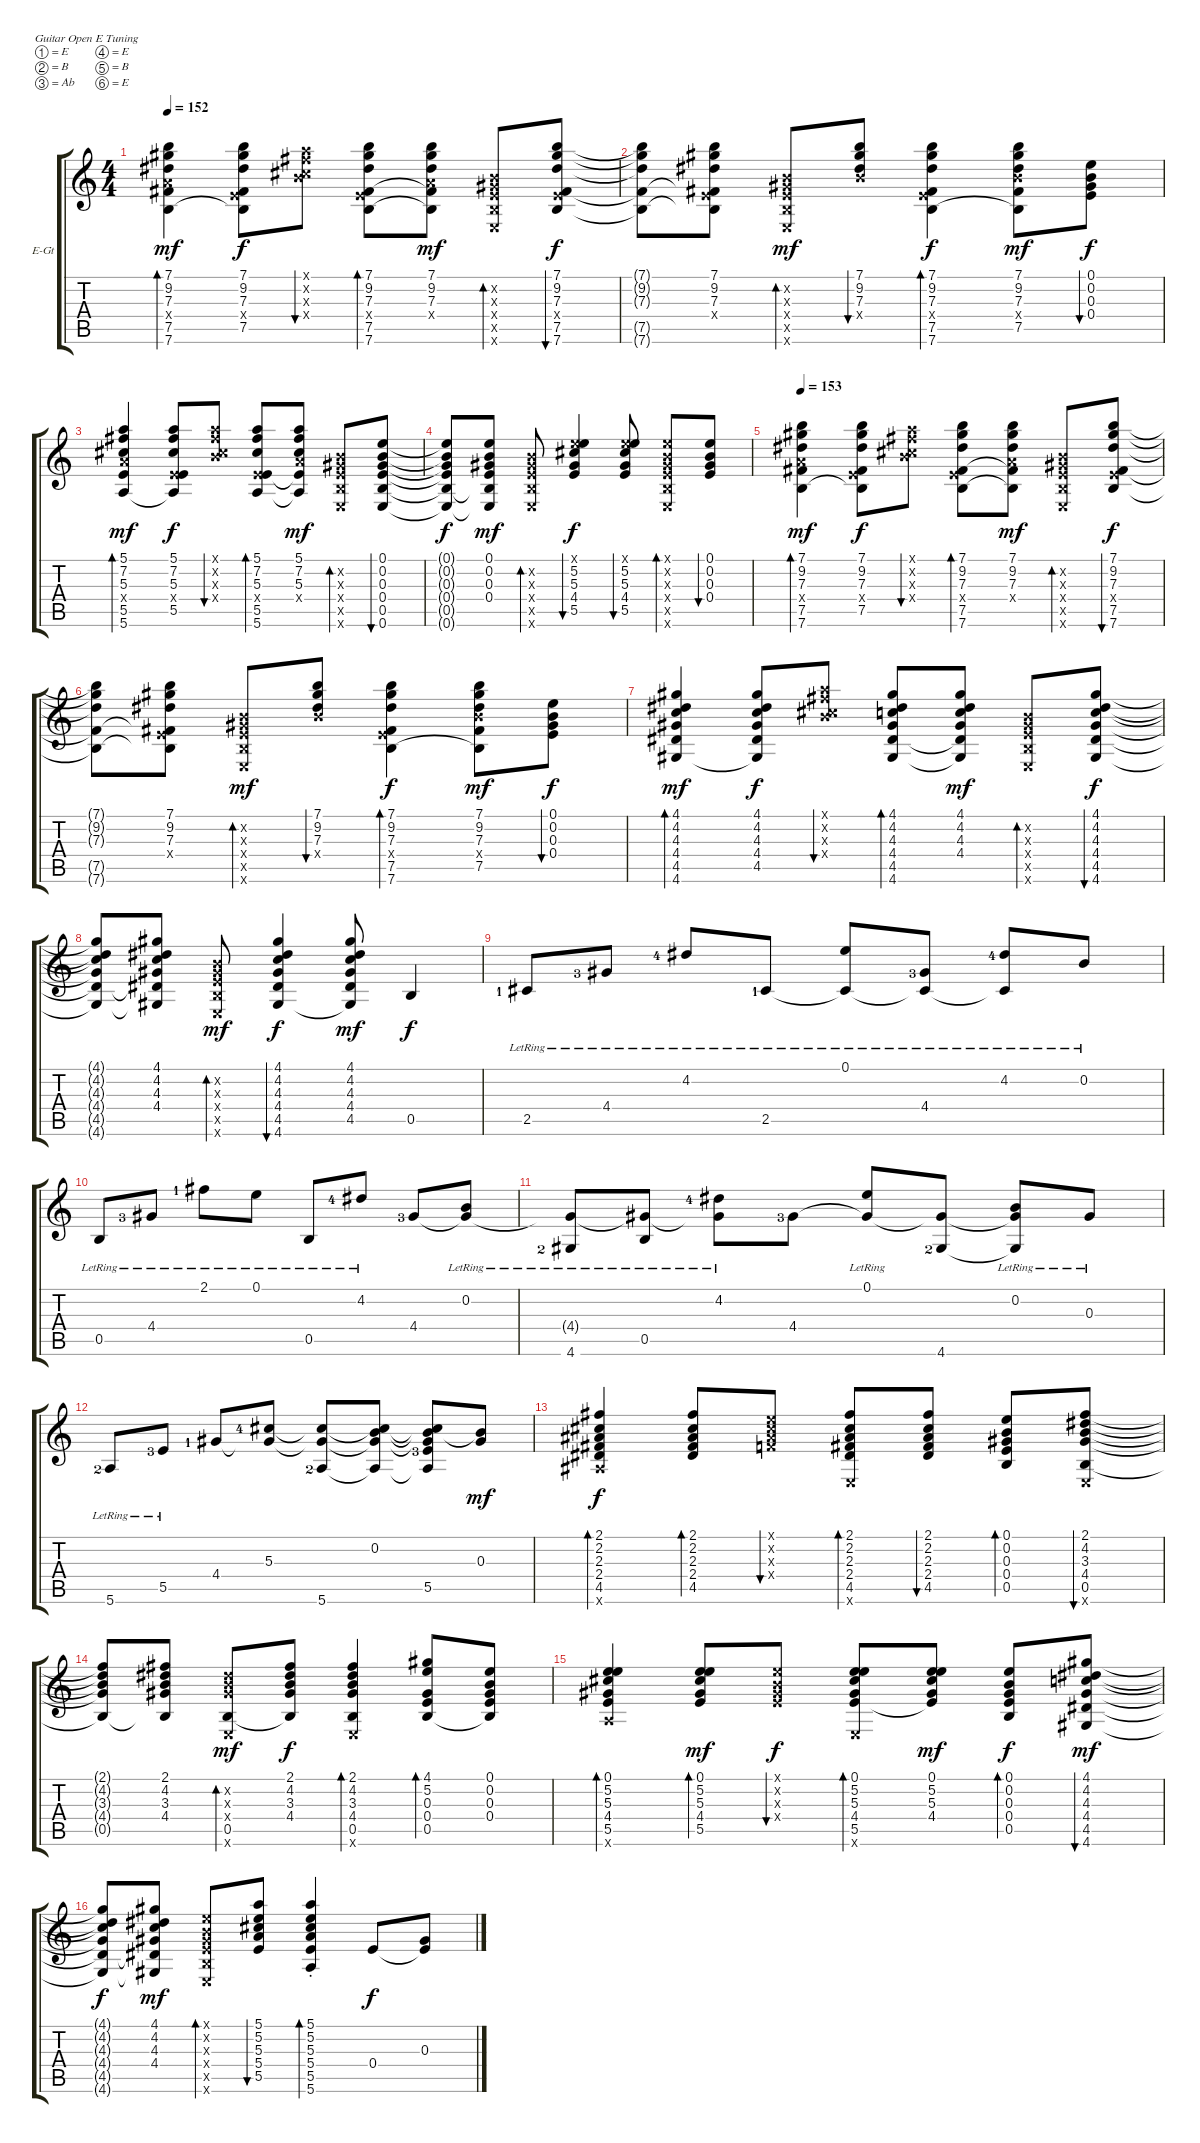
\bracketExtendMode groupsimilarinstruments
\firstSystemTrackNameOrientation horizontal
\otherSystemsTrackNameOrientation horizontal
\track ("guitar" "E-Gt") {instrument electricguitarclean}
\staff {score tabs}
\tuning (E4 B3 Ab3 E3 B2 E2)
\ts (4 4)
\tempo 152
\clef g2
\ks c
(7.1 9.2 7.3 5.4{x} 7.5 7.6).4{bd 30 dy mf} (7.1 9.2 7.3 0.4{x} 7.5 7.6{t}).8{dy f} (5.1{x} 7.2{x} 5.3{x} 7.4{x}).8{bu 30} (7.1 9.2 7.3 0.4{x} 7.5 7.6).8{bd 30} (7.1 9.2 7.3 5.4{x} 7.5{t} 7.6{t}).8{dy mf} (0.2{x} 0.3{x} 0.4{x} 0.5{x} 0.6{x}).8{bd 30} (7.1 9.2 7.3 0.4{x} 7.5 7.6).8{bu 30 dy f} |
(7.1{t} 9.2{t} 7.3{t} 7.5{t} 7.6{t}).8 (7.1 9.2 7.3 0.4{x} 7.5{t} 7.6{t}).8 (0.2{x} 0.3{x} 0.4{x} 0.5{x} 0.6{x}).8{bd 30 dy mf} (7.1 9.2 7.3 7.4{x}).8{bu 30} (7.1 9.2 7.3 0.4{x} 7.5 7.6).4{bd 30 dy f} (7.1 9.2 7.3 7.4{x} 7.5 7.6{t}).8{dy mf} (0.1 0.2 0.3 0.4).8{bu 30 dy f} |
(5.1 7.2 5.3 5.4{x} 5.5 5.6).4{bd 30 dy mf} (5.1 7.2 5.3 0.4{x} 5.5 5.6{t}).8{dy f} (5.1{x} 7.2{x} 5.3{x} 7.4{x}).8{bu 30} (5.1 7.2 5.3 0.4{x} 5.5 5.6).8{bd 30} (5.1 7.2 5.3 5.4{x} 5.5{t} 5.6{t}).8{dy mf} (0.2{x} 0.3{x} 0.4{x} 0.5{x} 0.6{x}).8{bd 30} (0.1 0.2 0.3 0.4 0.5 0.6).8{bu 30} |
(0.1{t} 0.2{t} 0.3{t} 0.4{t} 0.5{t} 0.6{t}).8{dy f} (0.1 0.2 0.3 0.4 0.5{t} 0.6{t}).8{dy mf} (0.2{x} 0.3{x} 0.4{x} 0.5{x} 0.6{x}).8{bd 30} (0.1{x} 5.2 5.3 4.4 5.5).4{bu 30 dy f} (0.1{x} 5.2 5.3 4.4 5.5).8{bu 30} (0.1{x} 0.2{x} 0.3{x} 0.4{x} 0.5{x} 0.6{x}).8{bd 30} (0.1 0.2 0.3 0.4).8{bu 30} |
\tempo 153
(7.1 9.2 7.3 5.4{x} 7.5 7.6).4{bd 30 dy mf} (7.1 9.2 7.3 0.4{x} 7.5 7.6{t}).8{dy f} (5.1{x} 7.2{x} 5.3{x} 7.4{x}).8{bu 30} (7.1 9.2 7.3 0.4{x} 7.5 7.6).8{bd 30} (7.1 9.2 7.3 5.4{x} 7.5{t} 7.6{t}).8{dy mf} (0.2{x} 0.3{x} 0.4{x} 0.5{x} 0.6{x}).8{bd 30} (7.1 9.2 7.3 0.4{x} 7.5 7.6).8{bu 30 dy f} |
(7.1{t} 9.2{t} 7.3{t} 7.5{t} 7.6{t}).8 (7.1 9.2 7.3 0.4{x} 7.5{t} 7.6{t}).8 (0.2{x} 0.3{x} 0.4{x} 0.5{x} 0.6{x}).8{bd 30 dy mf} (7.1 9.2 7.3 7.4{x}).8{bu 30} (7.1 9.2 7.3 0.4{x} 7.5 7.6).4{bd 30 dy f} (7.1 9.2 7.3 7.4{x} 7.5 7.6{t}).8{dy mf} (0.1 0.2 0.3 0.4).8{bu 30 dy f} |
(4.1 4.2 4.3 4.4 4.5 4.6).4{bd 30 dy mf} (4.1 4.2 4.3 4.4 4.5 4.6{t}).8{dy f} (5.1{x} 7.2{x} 5.3{x} 7.4{x}).8{bu 30} (4.1 4.2 4.3 4.4 4.5 4.6).8{bd 30} (4.1 4.2 4.3 4.4 4.5{t} 4.6{t}).8{dy mf} (0.2{x} 0.3{x} 0.4{x} 0.5{x} 0.6{x}).8{bd 30} (4.1 4.2 4.3 4.4 4.5 4.6).8{bu 30 dy f} |
(4.1{t} 4.2{t} 4.3{t} 4.4{t} 4.5{t} 4.6{t}).8 (4.1 4.2 4.3 4.4 4.5{t} 4.6{t}).8 (0.2{x} 0.3{x} 0.4{x} 0.5{x} 0.6{x}).8{bd 30 dy mf} (4.1 4.2 4.3 4.4 4.5 4.6).4{bu 30 dy f} (4.1 4.2 4.3 4.4 4.5 4.6{t}).8{dy mf} 0.5.4{dy f} |
2.5{lr lf 2}.8 4.4{lr lf 4}.8 4.2{lr lf 5}.8 2.5{lr lf 2}.8 (0.1{lr} 2.5{lr t}).8 (4.4{lf 4} 2.5{lr t}).8 (4.2{lf 5} 2.5{lr t}).8 0.2{lr}.8 |
0.5{lr}.8 4.4{lr lf 4}.8 2.1{lr lf 2}.8 0.1{lr}.8 0.5{lr}.8 4.2{lr lf 5}.8 4.4{lf 4}.8 (0.2{lr} 4.4{t}).8 |
(4.6{lr lf 3} 4.4{t}).8 (0.5{lr} 4.4{t}).8 (4.2{lr lf 5} 4.4{t}).8 4.4{lf 4}.8 (0.1{lr} 4.4{t}).8 (4.6{lf 3} 4.4{t}).8 (0.2{lr} 4.4{t} 4.6{t}).8 0.3{lr}.8 |
5.6{lr lf 3}.8 5.5{lr lf 4}.8 4.4{lf 2}.8 (5.3{lf 5} 4.4{t}).8 (5.3{t} 5.6{lf 3} 4.4{t}).8 (0.2 5.3{t} 4.4{t} 5.6{t}).8 (5.3{t} 4.4{t} 5.5{lf 4} 5.6{t} 0.2{t}).8 (0.2{t} 0.3).8{dy mf} |
(2.1 2.2 2.3 2.4 4.5 6.6{x}).4{bd 120 dy f} (2.1 2.2 2.3 2.4 4.5).8{bd 30} (0.1{x} 2.2{x} 2.3{x} 1.4{x}).8{bu 30} (2.1 2.2 2.3 2.4 4.5 0.6{x}).8{bd 30} (2.1 2.2 2.3 2.4 4.5).8{bu 30} (0.1 0.2 0.3 0.4 0.5).8{bd 30} (2.1 4.2 3.3 4.4 0.5 0.6{x}).8{bu 30} |
(2.1{t} 4.2{t} 3.3{t} 4.4{t} 0.5{t}).8 (2.1 4.2 3.3 4.4 0.5{t}).8 (4.2{x} 3.3{x} 4.4{x} 0.5 0.6{x}).8{bd 30 dy mf} (2.1 4.2 3.3 4.4 0.5{t}).8{dy f} (2.1 4.2 3.3 4.4 0.5 0.6{x}).4{bd 30} (4.1 5.2 0.3 0.4 0.5).8{bd 60} (0.1 0.2 0.3 0.4 0.5{t}).8 |
(0.1 5.2 5.3 4.4 5.5 5.6{x}).4{bd 30} (0.1 5.2 5.3 4.4 5.5).8{bd 30 dy mf} (0.1{x} 0.2{x} 0.3{x} 0.4{x}).8{bu 30 dy f} (0.1 5.2 5.3 4.4 5.5 0.6{x}).8{bd 30} (0.1 5.2 5.3 4.4 5.5{t}).8{dy mf} (0.1 0.2 0.3 0.4 0.5).8{bd 30 dy f} (4.1 4.2 4.3 4.4 4.5 4.6).8{bu 30 dy mf} |
(4.1{t} 4.2{t} 4.3{t} 4.4{t} 4.5{t} 4.6{t}).8{dy f} (4.1 4.2 4.3 4.4 4.5{t} 4.6{t}).8{dy mf} (0.1{x} 0.2{x} 0.3{x} 0.4{x} 0.5{x} 0.6{x}).8{bd 30} (5.1 5.2 5.3 5.4 5.5).8{bu 30} (5.1 5.2 5.3 5.4 5.5 5.6{st}).4{bd 30} 0.4.8{dy f} (0.3 0.4{t}).8
